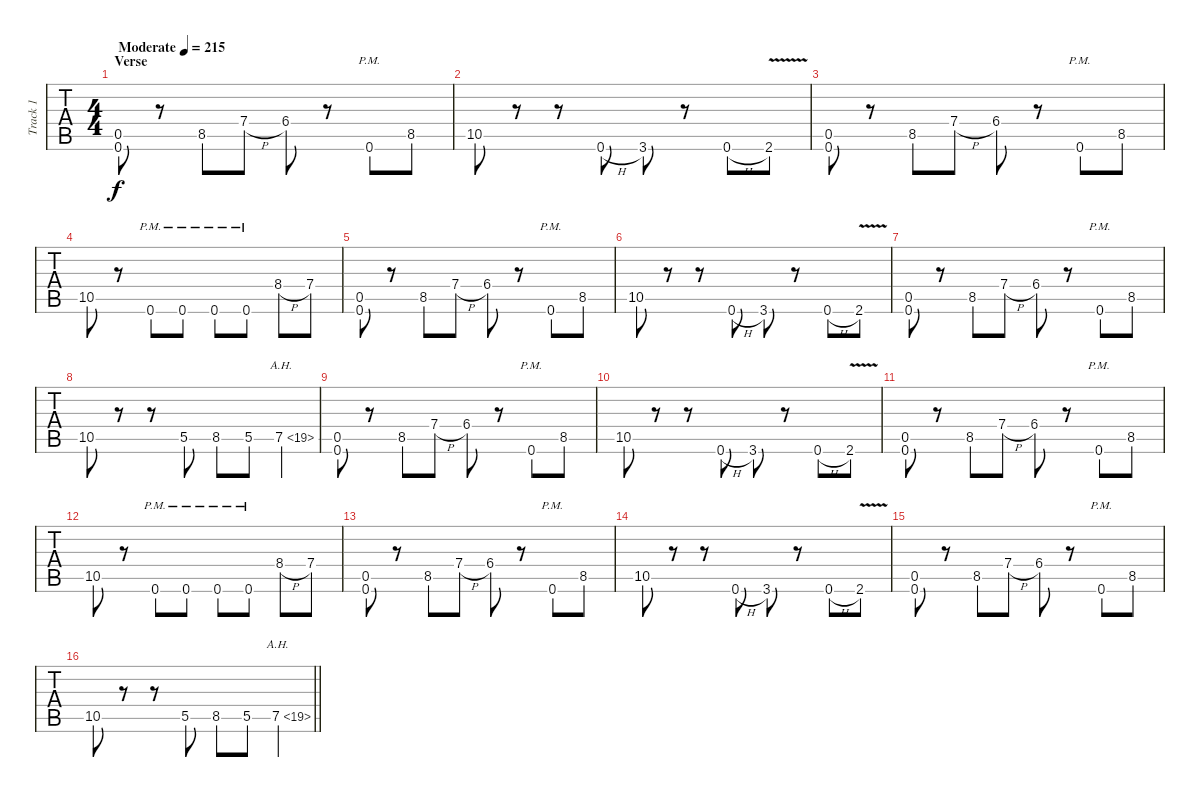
\track ("Track 1" "Track 1") {instrument distortionguitar}
\staff {tabs}
\tuning (C4 G3 Eb3 Bb2 F2 Bb1) {hide}
\ts (4 4)
\section ("" "Verse ")
\tempo (215 "Moderate")
\clef f4
\ks c
(0.5 0.6).8{dy f instrument distortionguitar} r.8 8.5.8 7.4{h}.8 6.4.8 r.8 0.6{pm}.8 8.5.8 |
10.5.8 r.8 r.8 0.6{h}.8 3.6.8 r.8 0.6{h}.8 2.6{v}.8 |
(0.5 0.6).8 r.8 8.5.8 7.4{h}.8 6.4.8 r.8 0.6{pm}.8 8.5.8 |
10.5.8 r.8 0.6{pm}.8 0.6{pm}.8 0.6{pm}.8 0.6{pm}.8 8.4{h}.8 7.4.8 |
(0.5 0.6).8 r.8 8.5.8 7.4{h}.8 6.4.8 r.8 0.6{pm}.8 8.5.8 |
10.5.8 r.8 r.8 0.6{h}.8 3.6.8 r.8 0.6{h}.8 2.6{v}.8 |
(0.5 0.6).8 r.8 8.5.8 7.4{h}.8 6.4.8 r.8 0.6{pm}.8 8.5.8 |
10.5.8 r.8 r.8 5.5.8 8.5.8 5.5.8 7.5{ah 12}.4 |
(0.5 0.6).8 r.8 8.5.8 7.4{h}.8 6.4.8 r.8 0.6{pm}.8 8.5.8 |
10.5.8 r.8 r.8 0.6{h}.8 3.6.8 r.8 0.6{h}.8 2.6{v}.8 |
(0.5 0.6).8 r.8 8.5.8 7.4{h}.8 6.4.8 r.8 0.6{pm}.8 8.5.8 |
10.5.8 r.8 0.6{pm}.8 0.6{pm}.8 0.6{pm}.8 0.6{pm}.8 8.4{h}.8 7.4.8 |
(0.5 0.6).8 r.8 8.5.8 7.4{h}.8 6.4.8 r.8 0.6{pm}.8 8.5.8 |
10.5.8 r.8 r.8 0.6{h}.8 3.6.8 r.8 0.6{h}.8 2.6{v}.8 |
(0.5 0.6).8 r.8 8.5.8 7.4{h}.8 6.4.8 r.8 0.6{pm}.8 8.5.8 |
\barLineRight lightlight
10.5.8 r.8 r.8 5.5.8 8.5.8 5.5.8 7.5{ah 12}.4
